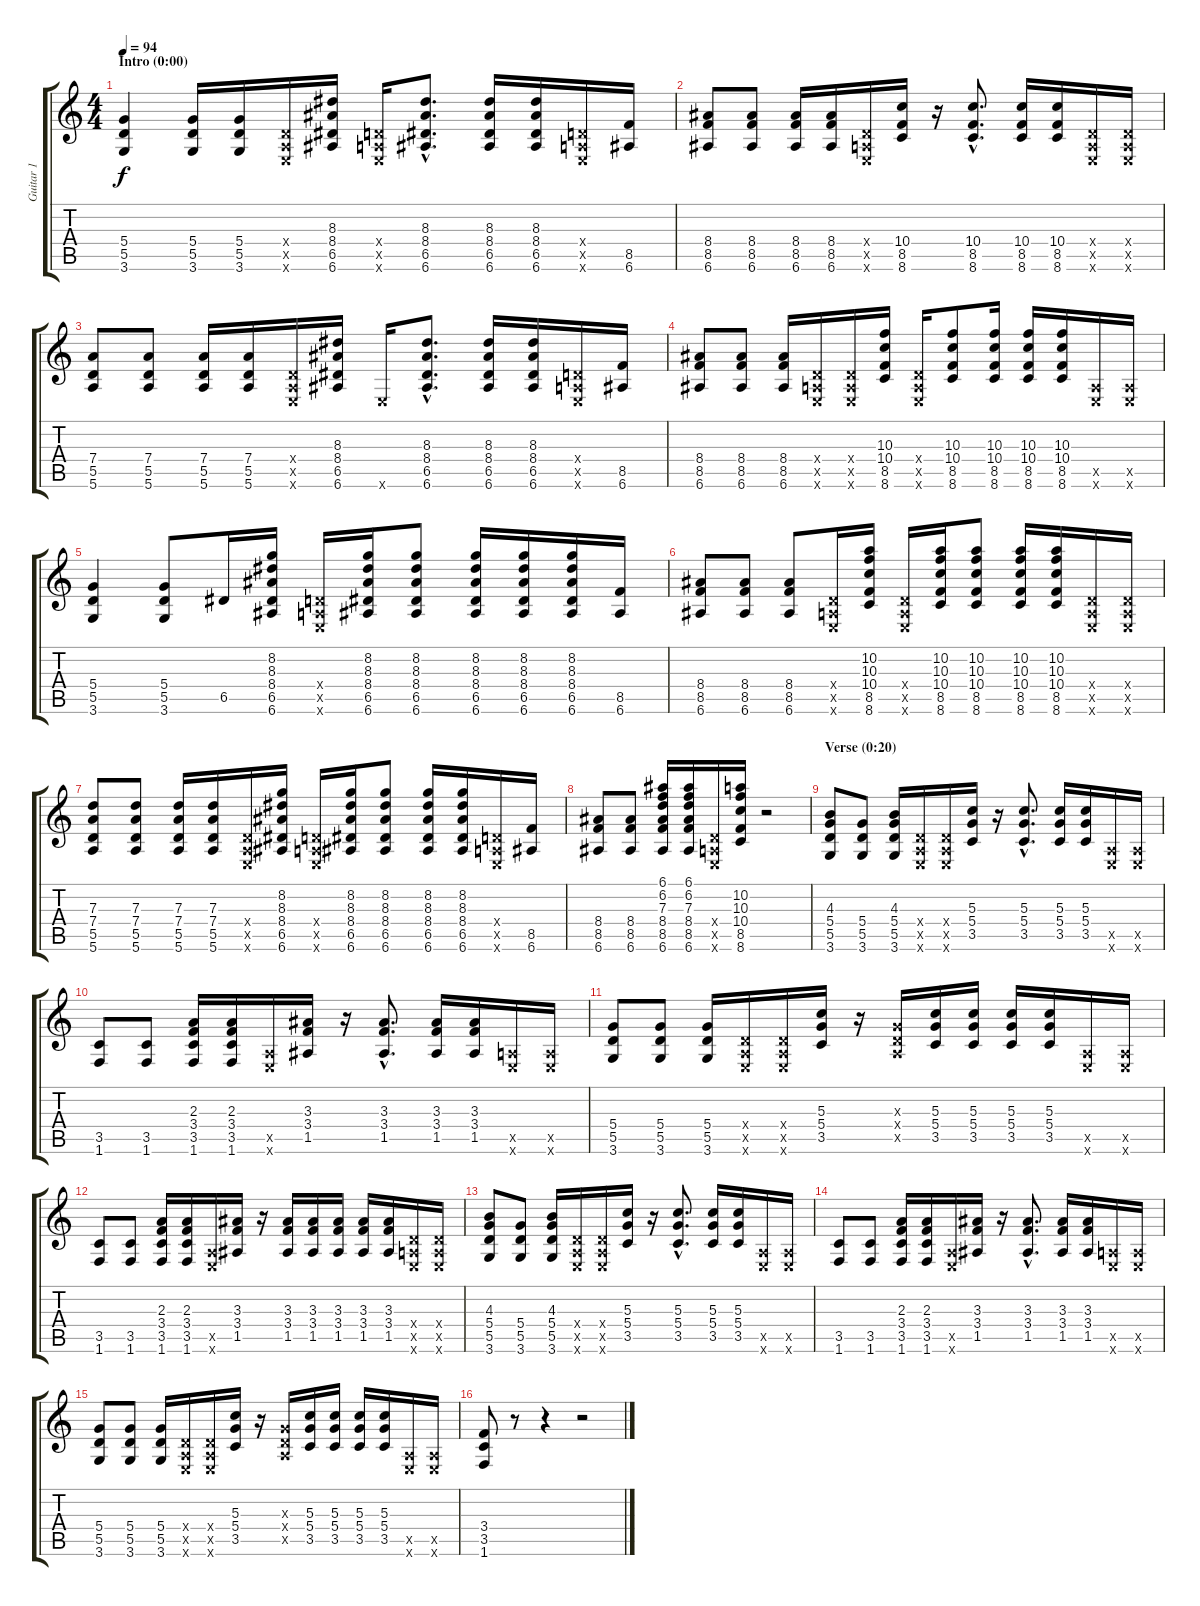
\track ("Guitar 1" "Guitar 1") {instrument acousticguitarsteel}
\staff {score tabs}
\tuning (E4 B3 G3 D3 A2 E2) {hide}
\ts (4 4)
\section ("" "Intro (0:00)")
\tempo 94
\clef g2
\ks c
(5.4 5.5 3.6).4{dy f instrument acousticguitarsteel} (5.4 5.5 3.6).16 (5.4 5.5 3.6).16 (0.4{x} 0.5{x} 0.6{x}).16 (8.3 8.4 6.5 6.6).16 (0.4{x} 0.5{x} 0.6{x}).16 (8.3{hac} 8.4{hac} 6.5{hac} 6.6{hac}).8{d} (8.3 8.4 6.5 6.6).16 (8.3 8.4 6.5 6.6).16 (0.4{x} 0.5{x} 0.6{x}).16 (8.5 6.6).16 |
(8.4 8.5 6.6).8 (8.4 8.5 6.6).8 (8.4 8.5 6.6).16 (8.4 8.5 6.6).16 (0.4{x} 0.5{x} 0.6{x}).16 (10.4 8.5 8.6).16 r.16 (10.4{hac} 8.5{hac} 8.6{hac}).8{d} (10.4 8.5 8.6).16 (10.4 8.5 8.6).16 (0.4{x} 0.5{x} 0.6{x}).16 (0.4{x} 0.5{x} 0.6{x}).16 |
(7.4 5.5 5.6).8 (7.4 5.5 5.6).8 (7.4 5.5 5.6).16 (7.4 5.5 5.6).16 (0.4{x} 0.5{x} 0.6{x}).16 (8.3 8.4 6.5 6.6).16 0.6{x}.16 (8.3{hac} 8.4{hac} 6.5{hac} 6.6{hac}).8{d} (8.3 8.4 6.5 6.6).16 (8.3 8.4 6.5 6.6).16 (0.4{x} 0.5{x} 0.6{x}).16 (8.5 6.6).16 |
(8.4 8.5 6.6).8 (8.4 8.5 6.6).8 (8.4 8.5 6.6).16 (0.4{x} 0.5{x} 0.6{x}).16 (0.4{x} 0.5{x} 0.6{x}).16 (10.3 10.4 8.5 8.6).16 (0.4{x} 0.5{x} 0.6{x}).16 (10.3 10.4 8.5 8.6).8 (10.3 10.4 8.5 8.6).16 (10.3 10.4 8.5 8.6).16 (10.3 10.4 8.5 8.6).16 (0.5{x} 0.6{x}).16 (0.5{x} 0.6{x}).16 |
(5.4 5.5 3.6).4 (5.4 5.5 3.6).8 6.5.16 (8.2 8.3 8.4 6.5 6.6).16 (0.4{x} 0.5{x} 0.6{x}).16 (8.2 8.3 8.4 6.5 6.6).16 (8.2 8.3 8.4 6.5 6.6).8 (8.2 8.3 8.4 6.5 6.6).16 (8.2 8.3 8.4 6.5 6.6).16 (8.2 8.3 8.4 6.5 6.6).16 (8.5 6.6).16 |
(8.4 8.5 6.6).8 (8.4 8.5 6.6).8 (8.4 8.5 6.6).8 (0.4{x} 0.5{x} 0.6{x}).16 (10.2 10.3 10.4 8.5 8.6).16 (0.4{x} 0.5{x} 0.6{x}).16 (10.2 10.3 10.4 8.5 8.6).16 (10.2 10.3 10.4 8.5 8.6).8 (10.2 10.3 10.4 8.5 8.6).16 (10.2 10.3 10.4 8.5 8.6).16 (0.4{x} 0.5{x} 0.6{x}).16 (0.4{x} 0.5{x} 0.6{x}).16 |
(7.3 7.4 5.5 5.6).8 (7.3 7.4 5.5 5.6).8 (7.3 7.4 5.5 5.6).16 (7.3 7.4 5.5 5.6).16 (0.4{x} 0.5{x} 0.6{x}).16 (8.2 8.3 8.4 6.5 6.6).16 (0.4{x} 0.5{x} 0.6{x}).16 (8.2 8.3 8.4 6.5 6.6).16 (8.2 8.3 8.4 6.5 6.6).8 (8.2 8.3 8.4 6.5 6.6).16 (8.2 8.3 8.4 6.5 6.6).16 (0.4{x} 0.5{x} 0.6{x}).16 (8.5 6.6).16 |
(8.4 8.5 6.6).8 (8.4 8.5 6.6).8 (6.1 6.2 7.3 8.4 8.5 6.6).16 (6.1 6.2 7.3 8.4 8.5 6.6).16 (0.4{x} 0.5{x} 0.6{x}).16 (10.2 10.3 10.4 8.5 8.6).16 r.2 |
\section ("" "Verse (0:20)")
(4.3 5.4 5.5 3.6).8 (5.4 5.5 3.6).8 (4.3 5.4 5.5 3.6).16 (0.4{x} 0.5{x} 0.6{x}).16 (0.4{x} 0.5{x} 0.6{x}).16 (5.3 5.4 3.5).16 r.16 (5.3{hac} 5.4{hac} 3.5{hac}).8{d} (5.3 5.4 3.5).16 (5.3 5.4 3.5).16 (0.5{x} 0.6{x}).16 (0.5{x} 0.6{x}).16 |
(3.5 1.6).8 (3.5 1.6).8 (2.3 3.4 3.5 1.6).16 (2.3 3.4 3.5 1.6).16 (0.5{x} 0.6{x}).16 (3.3 3.4 1.5).16 r.16 (3.3{hac} 3.4{hac} 1.5{hac}).8{d} (3.3 3.4 1.5).16 (3.3 3.4 1.5).16 (0.5{x} 0.6{x}).16 (0.5{x} 0.6{x}).16 |
(5.4 5.5 3.6).8 (5.4 5.5 3.6).8 (5.4 5.5 3.6).16 (0.4{x} 0.5{x} 0.6{x}).16 (0.4{x} 0.5{x} 0.6{x}).16 (5.3 5.4 3.5).16 r.16 (0.3{x} 0.4{x} 0.5{x}).16 (5.3 5.4 3.5).16 (5.3 5.4 3.5).16 (5.3 5.4 3.5).16 (5.3 5.4 3.5).16 (0.5{x} 0.6{x}).16 (0.5{x} 0.6{x}).16 |
(3.5 1.6).8 (3.5 1.6).8 (2.3 3.4 3.5 1.6).16 (2.3 3.4 3.5 1.6).16 (0.5{x} 0.6{x}).16 (3.3 3.4 1.5).16 r.16 (3.3 3.4 1.5).16 (3.3 3.4 1.5).16 (3.3 3.4 1.5).16 (3.3 3.4 1.5).16 (3.3 3.4 1.5).16 (0.4{x} 0.5{x} 0.6{x}).16 (0.4{x} 0.5{x} 0.6{x}).16 |
(4.3 5.4 5.5 3.6).8 (5.4 5.5 3.6).8 (4.3 5.4 5.5 3.6).16 (0.4{x} 0.5{x} 0.6{x}).16 (0.4{x} 0.5{x} 0.6{x}).16 (5.3 5.4 3.5).16 r.16 (5.3{hac} 5.4{hac} 3.5{hac}).8{d} (5.3 5.4 3.5).16 (5.3 5.4 3.5).16 (0.5{x} 0.6{x}).16 (0.5{x} 0.6{x}).16 |
(3.5 1.6).8 (3.5 1.6).8 (2.3 3.4 3.5 1.6).16 (2.3 3.4 3.5 1.6).16 (0.5{x} 0.6{x}).16 (3.3 3.4 1.5).16 r.16 (3.3{hac} 3.4{hac} 1.5{hac}).8{d} (3.3 3.4 1.5).16 (3.3 3.4 1.5).16 (0.5{x} 0.6{x}).16 (0.5{x} 0.6{x}).16 |
(5.4 5.5 3.6).8 (5.4 5.5 3.6).8 (5.4 5.5 3.6).16 (0.4{x} 0.5{x} 0.6{x}).16 (0.4{x} 0.5{x} 0.6{x}).16 (5.3 5.4 3.5).16 r.16 (0.3{x} 0.4{x} 0.5{x}).16 (5.3 5.4 3.5).16 (5.3 5.4 3.5).16 (5.3 5.4 3.5).16 (5.3 5.4 3.5).16 (0.5{x} 0.6{x}).16 (0.5{x} 0.6{x}).16 |
(3.4 3.5 1.6).8 r.8 r.4 r.2
